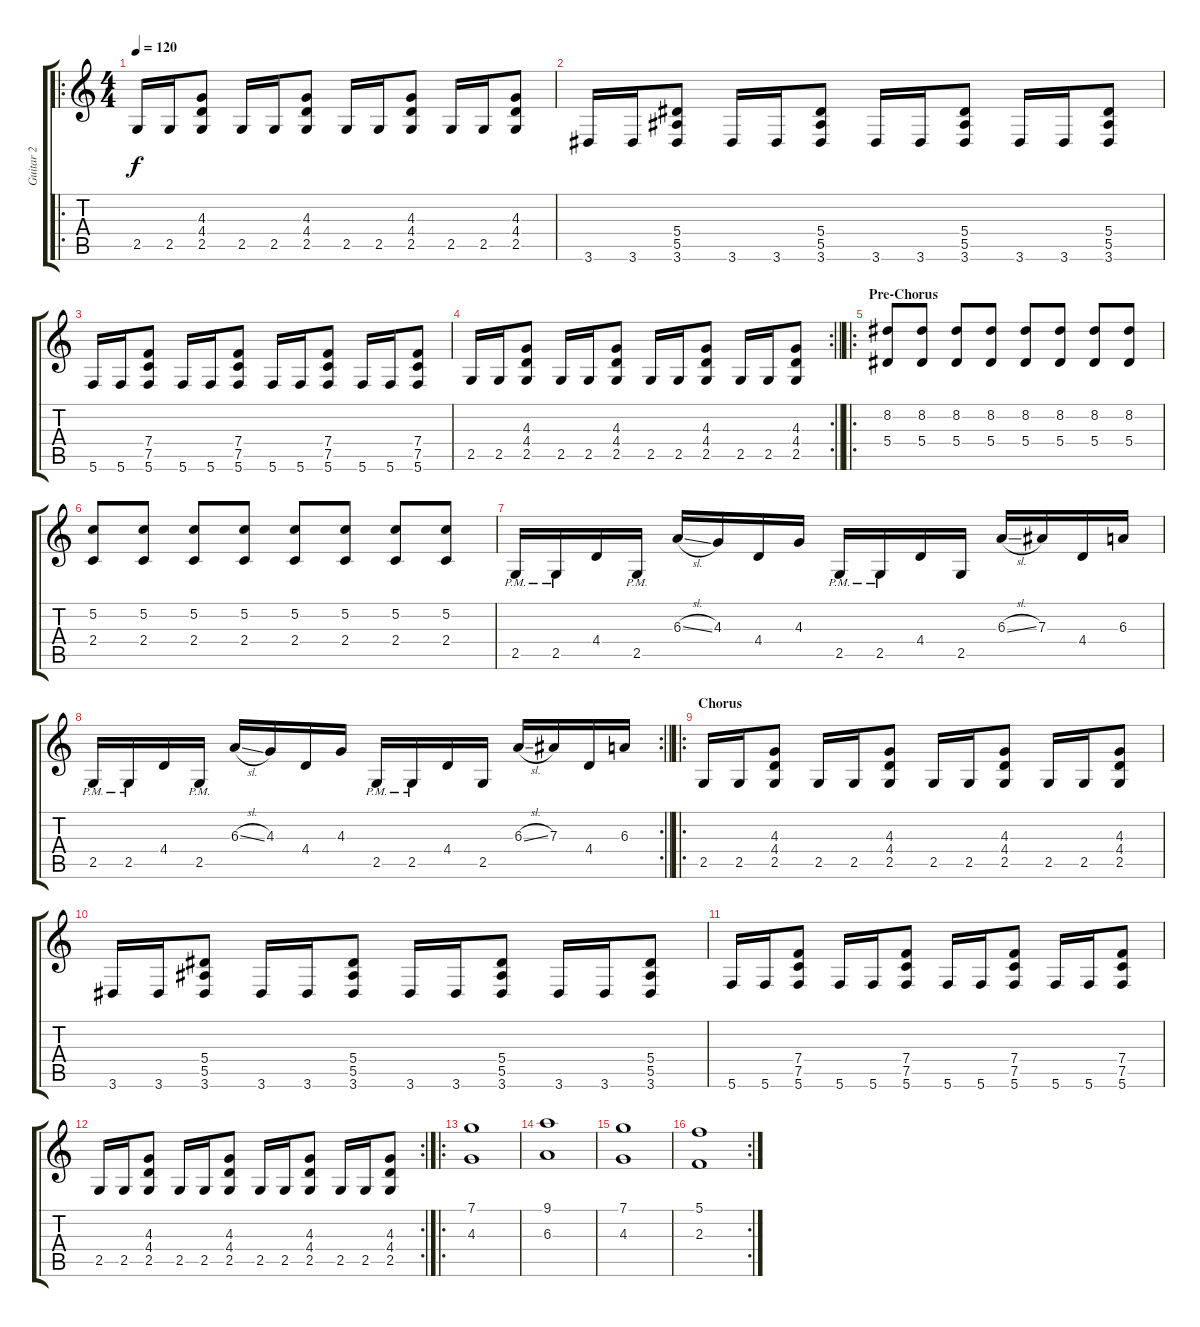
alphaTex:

\track ("Guitar 2" "Guitar 2") {instrument distortionguitar}
\staff {score tabs}
\tuning (C4 G3 Eb3 Bb2 F2 C2) {hide}
\ro
\ts (4 4)
\tempo 120
\clef g2
\ks c
2.5.16{dy f} 2.5.16 (4.3 4.4 2.5).8 2.5.16 2.5.16 (4.3 4.4 2.5).8 2.5.16 2.5.16 (4.3 4.4 2.5).8 2.5.16 2.5.16 (4.3 4.4 2.5).8 |
3.6.16 3.6.16 (5.4 5.5 3.6).8 3.6.16 3.6.16 (5.4 5.5 3.6).8 3.6.16 3.6.16 (5.4 5.5 3.6).8 3.6.16 3.6.16 (5.4 5.5 3.6).8 |
5.6.16 5.6.16 (7.4 7.5 5.6).8 5.6.16 5.6.16 (7.4 7.5 5.6).8 5.6.16 5.6.16 (7.4 7.5 5.6).8 5.6.16 5.6.16 (7.4 7.5 5.6).8 |
\rc 2
\barLineRight lightlight
2.5.16 2.5.16 (4.3 4.4 2.5).8 2.5.16 2.5.16 (4.3 4.4 2.5).8 2.5.16 2.5.16 (4.3 4.4 2.5).8 2.5.16 2.5.16 (4.3 4.4 2.5).8 |
\ro
\section ("" "Pre-Chorus")
(8.2 5.4).8 (8.2 5.4).8 (8.2 5.4).8 (8.2 5.4).8 (8.2 5.4).8 (8.2 5.4).8 (8.2 5.4).8 (8.2 5.4).8 |
(5.2 2.4).8 (5.2 2.4).8 (5.2 2.4).8 (5.2 2.4).8 (5.2 2.4).8 (5.2 2.4).8 (5.2 2.4).8 (5.2 2.4).8 |
2.5{pm}.16 2.5{pm}.16 4.4.16 2.5{pm}.16 6.3{sl}.16 4.3.16 4.4.16 4.3.16 2.5{pm}.16 2.5{pm}.16 4.4.16 2.5.16 6.3{sl}.16 7.3.16 4.4.16 6.3.16 |
\rc 2
\barLineRight lightlight
2.5{pm}.16 2.5{pm}.16 4.4.16 2.5{pm}.16 6.3{sl}.16 4.3.16 4.4.16 4.3.16 2.5{pm}.16 2.5{pm}.16 4.4.16 2.5.16 6.3{sl}.16 7.3.16 4.4.16 6.3.16 |
\ro
\section ("" "Chorus")
2.5.16 2.5.16 (4.3 4.4 2.5).8 2.5.16 2.5.16 (4.3 4.4 2.5).8 2.5.16 2.5.16 (4.3 4.4 2.5).8 2.5.16 2.5.16 (4.3 4.4 2.5).8 |
3.6.16 3.6.16 (5.4 5.5 3.6).8 3.6.16 3.6.16 (5.4 5.5 3.6).8 3.6.16 3.6.16 (5.4 5.5 3.6).8 3.6.16 3.6.16 (5.4 5.5 3.6).8 |
5.6.16 5.6.16 (7.4 7.5 5.6).8 5.6.16 5.6.16 (7.4 7.5 5.6).8 5.6.16 5.6.16 (7.4 7.5 5.6).8 5.6.16 5.6.16 (7.4 7.5 5.6).8 |
\rc 2
2.5.16 2.5.16 (4.3 4.4 2.5).8 2.5.16 2.5.16 (4.3 4.4 2.5).8 2.5.16 2.5.16 (4.3 4.4 2.5).8 2.5.16 2.5.16 (4.3 4.4 2.5).8 |
\ro
(7.1 4.3).1 |
(9.1 6.3).1 |
(7.1 4.3).1 |
\rc 2
(5.1 2.3).1
